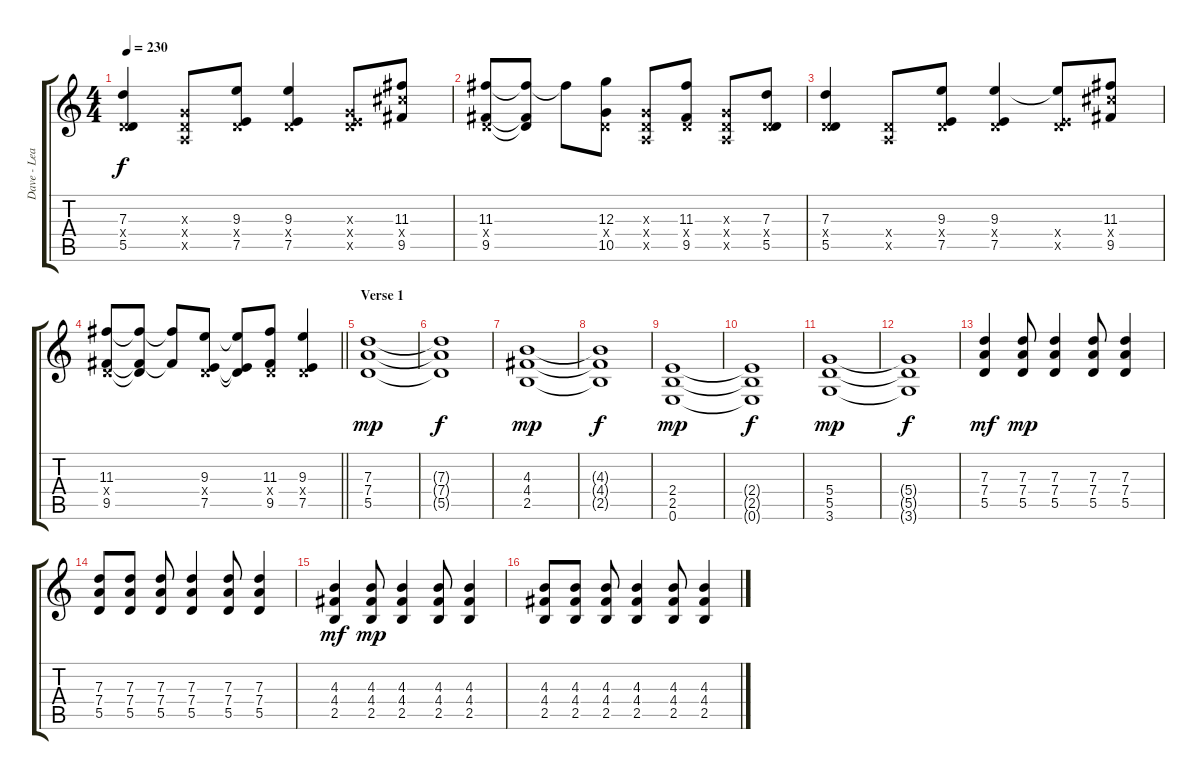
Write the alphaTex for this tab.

\track ("Dave - Lead Guitar" "Dave - Lea") {instrument distortionguitar}
\staff {score tabs}
\tuning (E4 B3 G3 D3 A2 E2) {hide}
\ts (4 4)
\tempo 230
\clef g2
\ks c
(7.3 0.4{x} 5.5).4{dy f} (0.3{x} 0.4{x} 0.5{x}).8 (9.3 0.4{x} 7.5).8 (9.3 0.4{x} 7.5).4 (0.3{x} 0.4{x} 7.5{x}).8 (11.3 11.4{x} 9.5).8 |
(11.3 0.4{x} 9.5).8 (11.3{t} 0.4{t} 9.5{t}).8 11.3{t}.8 (12.3 0.4{x} 10.5).8 (0.3{x} 0.4{x} 0.5{x}).8 (11.3 0.4{x} 9.5).8 (0.3{x} 0.4{x} 0.5{x}).8 (7.3 0.4{x} 5.5).8 |
(7.3 0.4{x} 5.5).4 (0.4{x} 0.5{x}).8 (9.3 0.4{x} 7.5).8 (9.3 0.4{x} 7.5).4 (9.3{t} 0.4{x} 7.5{x}).8 (11.3 11.4{x} 9.5).8 |
\barLineRight lightlight
(11.3 0.4{x} 9.5).8 (11.3{t} 0.4{t} 9.5{t}).8 (11.3{t} 9.5{t}).8 (9.3 0.4{x} 7.5).8 (9.3{t} 0.4{t} 7.5{t}).8 (11.3 0.4{x} 9.5).8 (9.3 0.4{x} 7.5).4 |
\section ("" "Verse 1")
(7.3 7.4 5.5).1{dy mp} |
(7.3{t} 7.4{t} 5.5{t}).1{dy f} |
(4.3 4.4 2.5).1{dy mp} |
(4.3{t} 4.4{t} 2.5{t}).1{dy f} |
(2.4 2.5 0.6).1{dy mp} |
(2.4{t} 2.5{t} 0.6{t}).1{dy f} |
(5.4 5.5 3.6).1{dy mp} |
(5.4{t} 5.5{t} 3.6{t}).1{dy f} |
(7.3 7.4 5.5).4{dy mf} (7.3 7.4 5.5).8{dy mp} (7.3 7.4 5.5).4 (7.3 7.4 5.5).8 (7.3 7.4 5.5).4 |
(7.3 7.4 5.5).8 (7.3 7.4 5.5).8 (7.3 7.4 5.5).8 (7.3 7.4 5.5).4 (7.3 7.4 5.5).8 (7.3 7.4 5.5).4 |
(4.3 4.4 2.5).4{dy mf} (4.3 4.4 2.5).8{dy mp} (4.3 4.4 2.5).4 (4.3 4.4 2.5).8 (4.3 4.4 2.5).4 |
(4.3 4.4 2.5).8 (4.3 4.4 2.5).8 (4.3 4.4 2.5).8 (4.3 4.4 2.5).4 (4.3 4.4 2.5).8 (4.3 4.4 2.5).4
